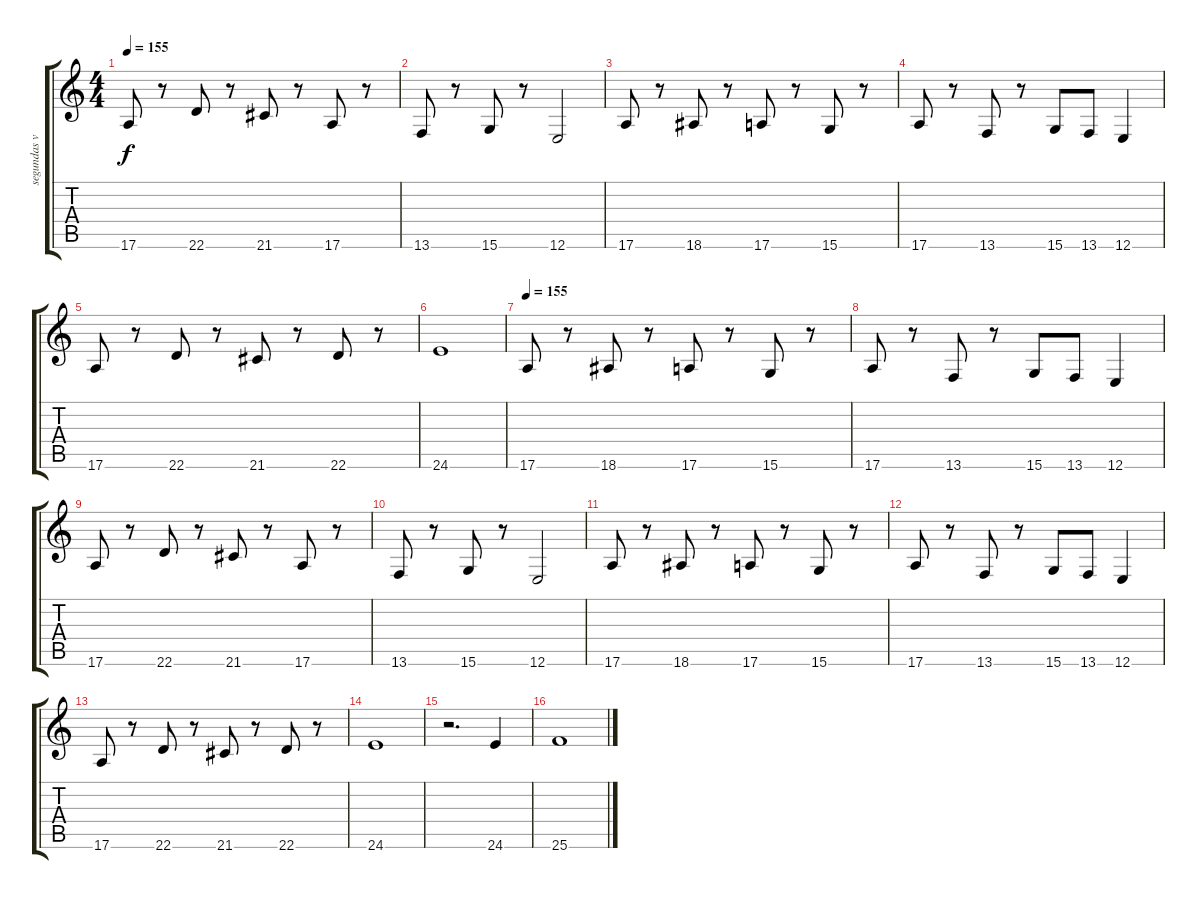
\track ("segundas voces(bajas)" "segundas v") {instrument lead6voice}
\staff {score tabs}
\tuning (E4 B3 G3 D3 A2 E2) {hide}
\ts (4 4)
\tempo 155
\clef g2
\ks c
17.6.8{dy f volume 8 instrument choiraahs} r.8 22.6.8 r.8 21.6.8 r.8 17.6.8 r.8 |
13.6.8 r.8 15.6.8 r.8 12.6.2 |
17.6.8{volume 8 instrument choiraahs} r.8 18.6.8 r.8 17.6.8 r.8 15.6.8 r.8 |
17.6.8 r.8 13.6.8 r.8 15.6.8 13.6.8 12.6.4 |
17.6.8{volume 8 instrument choiraahs} r.8 22.6.8 r.8 21.6.8 r.8 22.6.8 r.8 |
24.6.1 |
\tempo 155
17.6.8{volume 8 instrument choiraahs} r.8 18.6.8 r.8 17.6.8 r.8 15.6.8 r.8 |
17.6.8 r.8 13.6.8 r.8 15.6.8 13.6.8 12.6.4 |
17.6.8{volume 8 instrument choiraahs} r.8 22.6.8 r.8 21.6.8 r.8 17.6.8 r.8 |
13.6.8 r.8 15.6.8 r.8 12.6.2 |
17.6.8{volume 8 instrument choiraahs} r.8 18.6.8 r.8 17.6.8 r.8 15.6.8 r.8 |
17.6.8 r.8 13.6.8 r.8 15.6.8 13.6.8 12.6.4 |
17.6.8{volume 8 instrument choiraahs} r.8 22.6.8 r.8 21.6.8 r.8 22.6.8 r.8 |
24.6.1 |
r.2{d} 24.6.4 |
25.6.1
